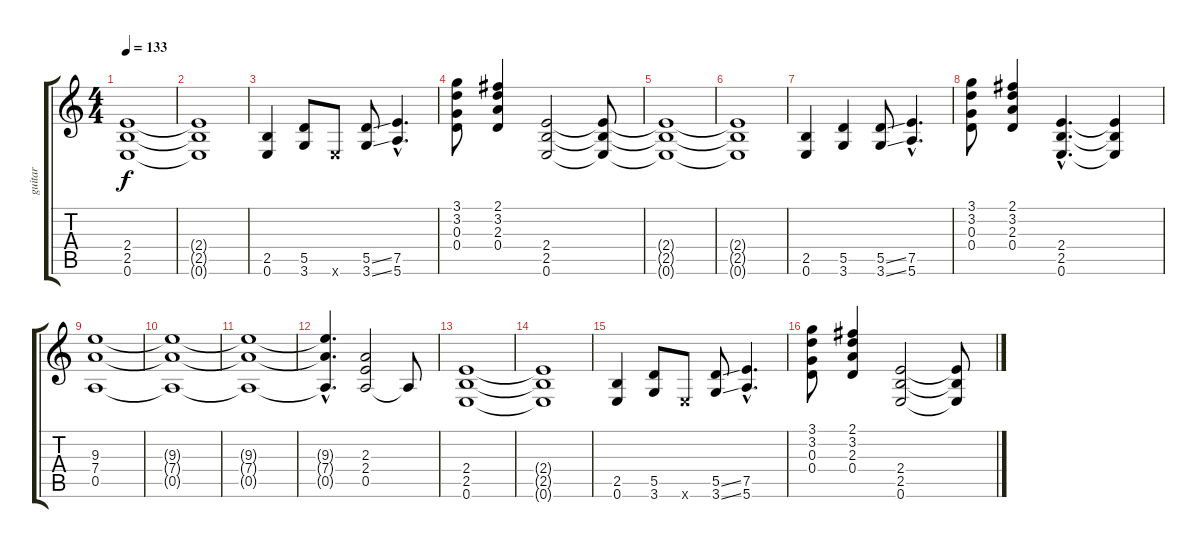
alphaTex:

\track ("guitar" "guitar") {instrument distortionguitar}
\staff {score tabs}
\tuning (E4 B3 G3 D3 A2 E2) {hide}
\ts (4 4)
\tempo 133
\clef g2
\ks c
(2.4 2.5 0.6).1{dy f} |
(2.4{t} 2.5{t} 0.6{t}).1 |
(2.5 0.6).4 (5.5 3.6).8 0.6{x}.8 (5.5{ss} 3.6{ss}).8 (7.5{hac} 5.6{hac}).4{d} |
(3.1 3.2 0.3 0.4).8 (2.1 3.2 2.3 0.4).4 (2.4 2.5 0.6).2 (2.4{t} 2.5{t} 0.6{t}).8 |
(2.4{t} 2.5{t} 0.6{t}).1 |
(2.4{t} 2.5{t} 0.6{t}).1 |
(2.5 0.6).4 (5.5 3.6).4 (5.5{ss} 3.6{ss}).8 (7.5{hac} 5.6{hac}).4{d} |
(3.1 3.2 0.3 0.4).8 (2.1 3.2 2.3 0.4).4 (2.4{hac} 2.5{hac} 0.6{hac}).4{d} (2.4{t} 2.5{t} 0.6{t}).4 |
(9.3 7.4 0.5).1 |
(9.3{t} 7.4{t} 0.5{t}).1 |
(9.3{t} 7.4{t} 0.5{t}).1 |
(9.3{hac t} 7.4{hac t} 0.5{hac t}).4{d} (2.3 2.4 0.5).2 0.5{t}.8 |
(2.4 2.5 0.6).1 |
(2.4{t} 2.5{t} 0.6{t}).1 |
(2.5 0.6).4 (5.5 3.6).8 0.6{x}.8 (5.5{ss} 3.6{ss}).8 (7.5{hac} 5.6{hac}).4{d} |
(3.1 3.2 0.3 0.4).8 (2.1 3.2 2.3 0.4).4 (2.4 2.5 0.6).2 (2.4{t} 2.5{t} 0.6{t}).8
